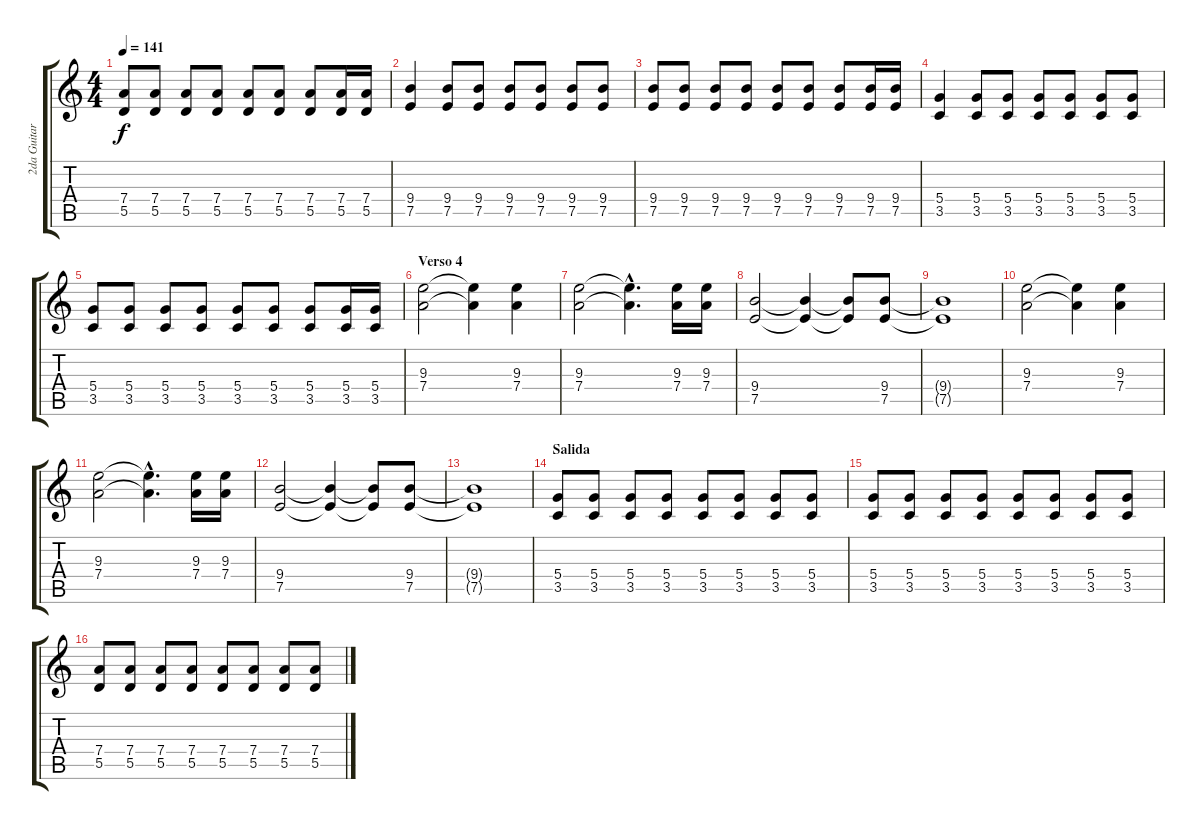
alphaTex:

\track ("2da Guitarra" "2da Guitar") {instrument distortionguitar}
\staff {score tabs}
\tuning (E4 B3 G3 D3 A2 E2) {hide}
\ts (4 4)
\tempo 141
\clef g2
\ks c
(7.4 5.5).8{dy f} (7.4 5.5).8 (7.4 5.5).8 (7.4 5.5).8 (7.4 5.5).8 (7.4 5.5).8 (7.4 5.5).8 (7.4 5.5).16 (7.4 5.5).16 |
(9.4 7.5).4 (9.4 7.5).8 (9.4 7.5).8 (9.4 7.5).8 (9.4 7.5).8 (9.4 7.5).8 (9.4 7.5).8 |
(9.4 7.5).8 (9.4 7.5).8 (9.4 7.5).8 (9.4 7.5).8 (9.4 7.5).8 (9.4 7.5).8 (9.4 7.5).8 (9.4 7.5).16 (9.4 7.5).16 |
(5.4 3.5).4 (5.4 3.5).8 (5.4 3.5).8 (5.4 3.5).8 (5.4 3.5).8 (5.4 3.5).8 (5.4 3.5).8 |
(5.4 3.5).8 (5.4 3.5).8 (5.4 3.5).8 (5.4 3.5).8 (5.4 3.5).8 (5.4 3.5).8 (5.4 3.5).8 (5.4 3.5).16 (5.4 3.5).16 |
\section ("" "Verso 4")
(9.3 7.4).2 (9.3{t} 7.4{t}).4 (9.3 7.4).4 |
(9.3 7.4).2 (9.3{hac t} 7.4{hac t}).4{d} (9.3 7.4).16 (9.3 7.4).16 |
(9.4 7.5).2 (9.4{t} 7.5{t}).4 (9.4{t} 7.5{t}).8 (9.4 7.5).8 |
(9.4{t} 7.5{t}).1 |
(9.3 7.4).2 (9.3{t} 7.4{t}).4 (9.3 7.4).4 |
(9.3 7.4).2 (9.3{hac t} 7.4{hac t}).4{d} (9.3 7.4).16 (9.3 7.4).16 |
(9.4 7.5).2 (9.4{t} 7.5{t}).4 (9.4{t} 7.5{t}).8 (9.4 7.5).8 |
(9.4{t} 7.5{t}).1 |
\section ("" "Salida")
(5.4 3.5).8 (5.4 3.5).8 (5.4 3.5).8 (5.4 3.5).8 (5.4 3.5).8 (5.4 3.5).8 (5.4 3.5).8 (5.4 3.5).8 |
(5.4 3.5).8 (5.4 3.5).8 (5.4 3.5).8 (5.4 3.5).8 (5.4 3.5).8 (5.4 3.5).8 (5.4 3.5).8 (5.4 3.5).8 |
(7.4 5.5).8 (7.4 5.5).8 (7.4 5.5).8 (7.4 5.5).8 (7.4 5.5).8 (7.4 5.5).8 (7.4 5.5).8 (7.4 5.5).8
